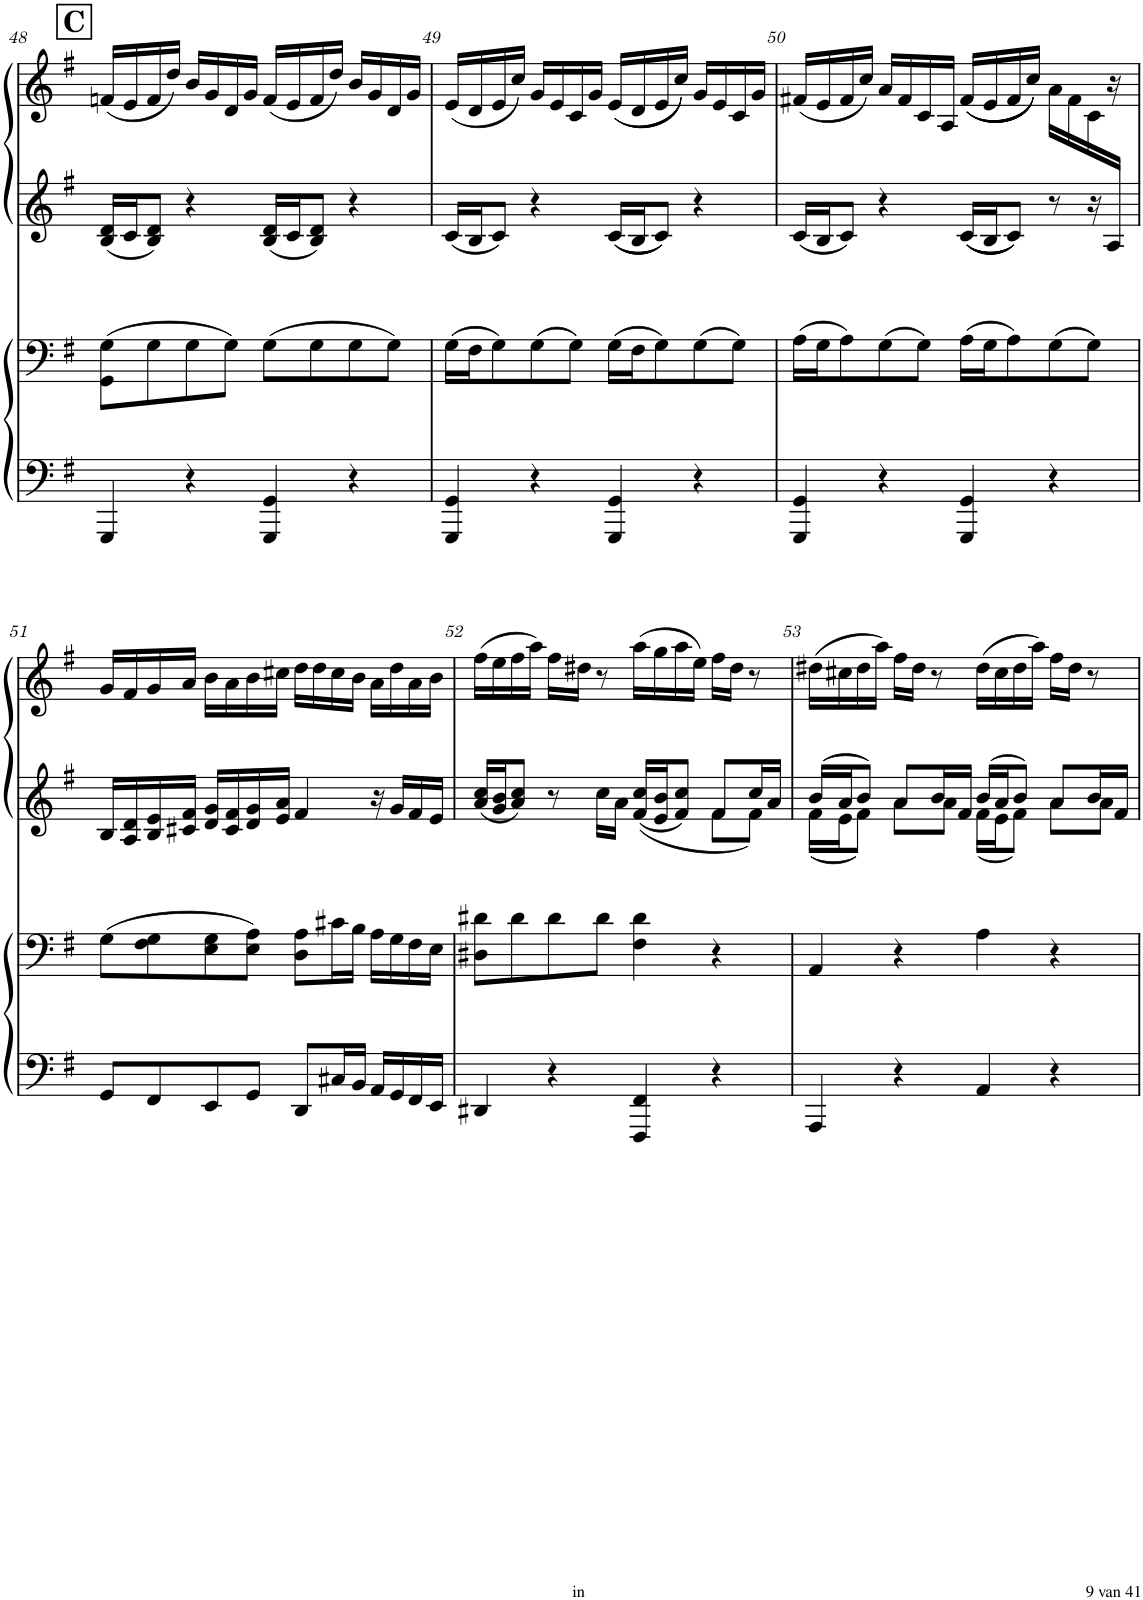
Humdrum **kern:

**kern	**kern	**kern	**kern
*part2	*part2	*part1	*part1
*staff4	*staff3	*staff2	*staff1
*I"Secondo	*	*I"Primo	*
!!LO:PB:g=z
*clefF4	*clefF4	*clefG2	*clefG2
*k[f#]	*k[f#]	*k[f#]	*k[f#]
*M2/2	*M2/2	*M2/2	*M2/2
*met(c|)	*met(c|)	*met(c|)	*met(c|)
!!LO:REH:place=s1:a:B:cj:fs=14:t=C
=48	=48	=48	=48
4GGG/	(>8GG\ 8G\L	16B/ 16d/LL	(16fn/LL
.	.	16c/J	16e/
.	8G\	8B/ 8d/J	16f/
.	.	.	16dd/JJ)
4r	8G\	4r	16b/LL
.	.	.	16g/
.	8G\J)	.	16d/
.	.	.	16g/JJ
4GGG/ 4GG/	(8G\L	16B/ 16d/LL	(16f/LL
.	.	16c/J	16e/
.	8G\	8B/ 8d/J	16f/
.	.	.	16dd/JJ)
4r	8G\	4r	16b/LL
.	.	.	16g/
.	8G\J)	.	16d/
.	.	.	16g/JJ
=49	=49	=49	=49
4GGG/ 4GG/	(16G\LL	16c/LL	(16e/LL
.	16F#\J	16B/J	16d/
.	8G\)	8c/J	16e/
.	.	.	16cc/JJ)
4r	(8G\	4r	16g/LL
.	.	.	16e/
.	8G\J)	.	16c/
.	.	.	16g/JJ
4GGG/ 4GG/	(16G\LL	16c/LL	((16e/LL
.	16F#\J	16B/J	16d/
.	8G\)	8c/J	16e/
.	.	.	16cc/JJ))
4r	(8G\	4r	16g/LL
.	.	.	16e/
.	8G\J)	.	16c/
.	.	.	16g/JJ
=50	=50	=50	=50
*	*	*^	*
4GGG/ 4GG/	(16A\LL	2...ryy	16c/LL	(16f#X/LL
.	16G\J	.	16B/J	16e/
.	8A\)	.	8c/J	16f#/
.	.	.	.	16cc/JJ)
4r	(8G\	.	4r	16a/LL
.	.	.	.	16f#/
.	8G\J)	.	.	16c/
.	.	.	.	16A/JJ
4GGG/ 4GG/	(16A\LL	.	16c/LL	(((16f#/LL
.	16G\J	.	16B/J	16e/
.	8A\)	.	8c/J	16f#/
.	.	.	.	16cc/JJ)))
4r	(8G\	.	8r	16a\LL
.	.	.	.	16f#\
.	8G\J)	.	16r	16c\
.	.	16A/JJ	16r	16ryy
*	*	*v	*v	*
!!LO:LB:g=z
=51	=51	=51	=51
8GG/L	(8G\L	16B/LL	16g/LL
.	.	16A/ 16d/	16f#/
8FF#/	8F#\ 8G\	16B/ 16e/	16g/
.	.	16c#X/ 16f#/JJ	16a/JJ
8EE/	8E\ 8G\	16d/ 16g/LL	16b\LL
.	.	16c#/ 16f#/	16a\
8GG/J	8E\ 8A\J)	16d/ 16g/	16b\
.	.	16e/ 16a/JJ	16cc#X\JJ
8DD/L	8D\ 8A\L	4f#/	16dd\LL
.	.	.	16dd\
16C#X/L	16c#X\L	.	16cc#\
16BB/JJ	16B\JJ	.	16b\JJ
16AA/LL	16A\LL	16r	16a\LL
16GG/	16G\	16g/LL	16dd\
16FF#/	16F#\	16f#/	16a\
16EE/JJ	16E\JJ	16e/JJ	16b\JJ
=52	=52	=52	=52
*	*	*^	*
4DD#X/	8D#X\ 8d#X\L	16a/ 16cc/LL	2.ryy	(16ff#\LL
.	.	16g/ 16b/J	.	16ee\
.	8d#\	8a/ 8cc/J	.	16ff#\
.	.	.	.	16aa\JJ)
4r	8d#\	8r	.	16ff#\LL
.	.	.	.	16dd#X\JJ
.	8d#\J	16cc\LL	.	8r
.	.	16a\JJ	.	.
4FFF#/ 4FF#/	4F#\ 4d#\	16f#/ 16cc/LL	.	(16aa\LL
.	.	16e/ 16b/J	.	16gg\
.	.	8f#/ 8cc/J	.	16aa\
.	.	.	.	16ee\JJ)
4r	4r	8f#/L	8f#\L	16ff#\LL
.	.	.	.	16dd#\JJ
.	.	16cc/L	8f#\J	8r
.	.	16a/JJ	.	.
=53	=53	=53	=53	=53
4AAA/	4AA/	16b/LL	16f#\LL	(16dd#X\LL
.	.	16a/J	16e\J	16cc#X\
.	.	8b/J	8f#\J	16dd#\
.	.	.	.	16aa\JJ)
4r	4r	8a/L	8a\L	16ff#\LL
.	.	.	.	16dd#\JJ
.	.	16b/L	8a\J	8r
.	.	16f#/JJ	.	.
4AA/	4A\	16b/LL	16f#\LL	(16dd#\LL
.	.	16a/J	16e\J	16cc#\
.	.	8b/J	8f#\J	16dd#\
.	.	.	.	16aa\JJ)
4r	4r	8a/L	8a\L	16ff#\LL
.	.	.	.	16dd#\JJ
.	.	16b/L	8a\J	8r
.	.	16f#/JJ	.	.
*	*	*v	*v	*
=	=	=	=
*-	*-	*-	*-
